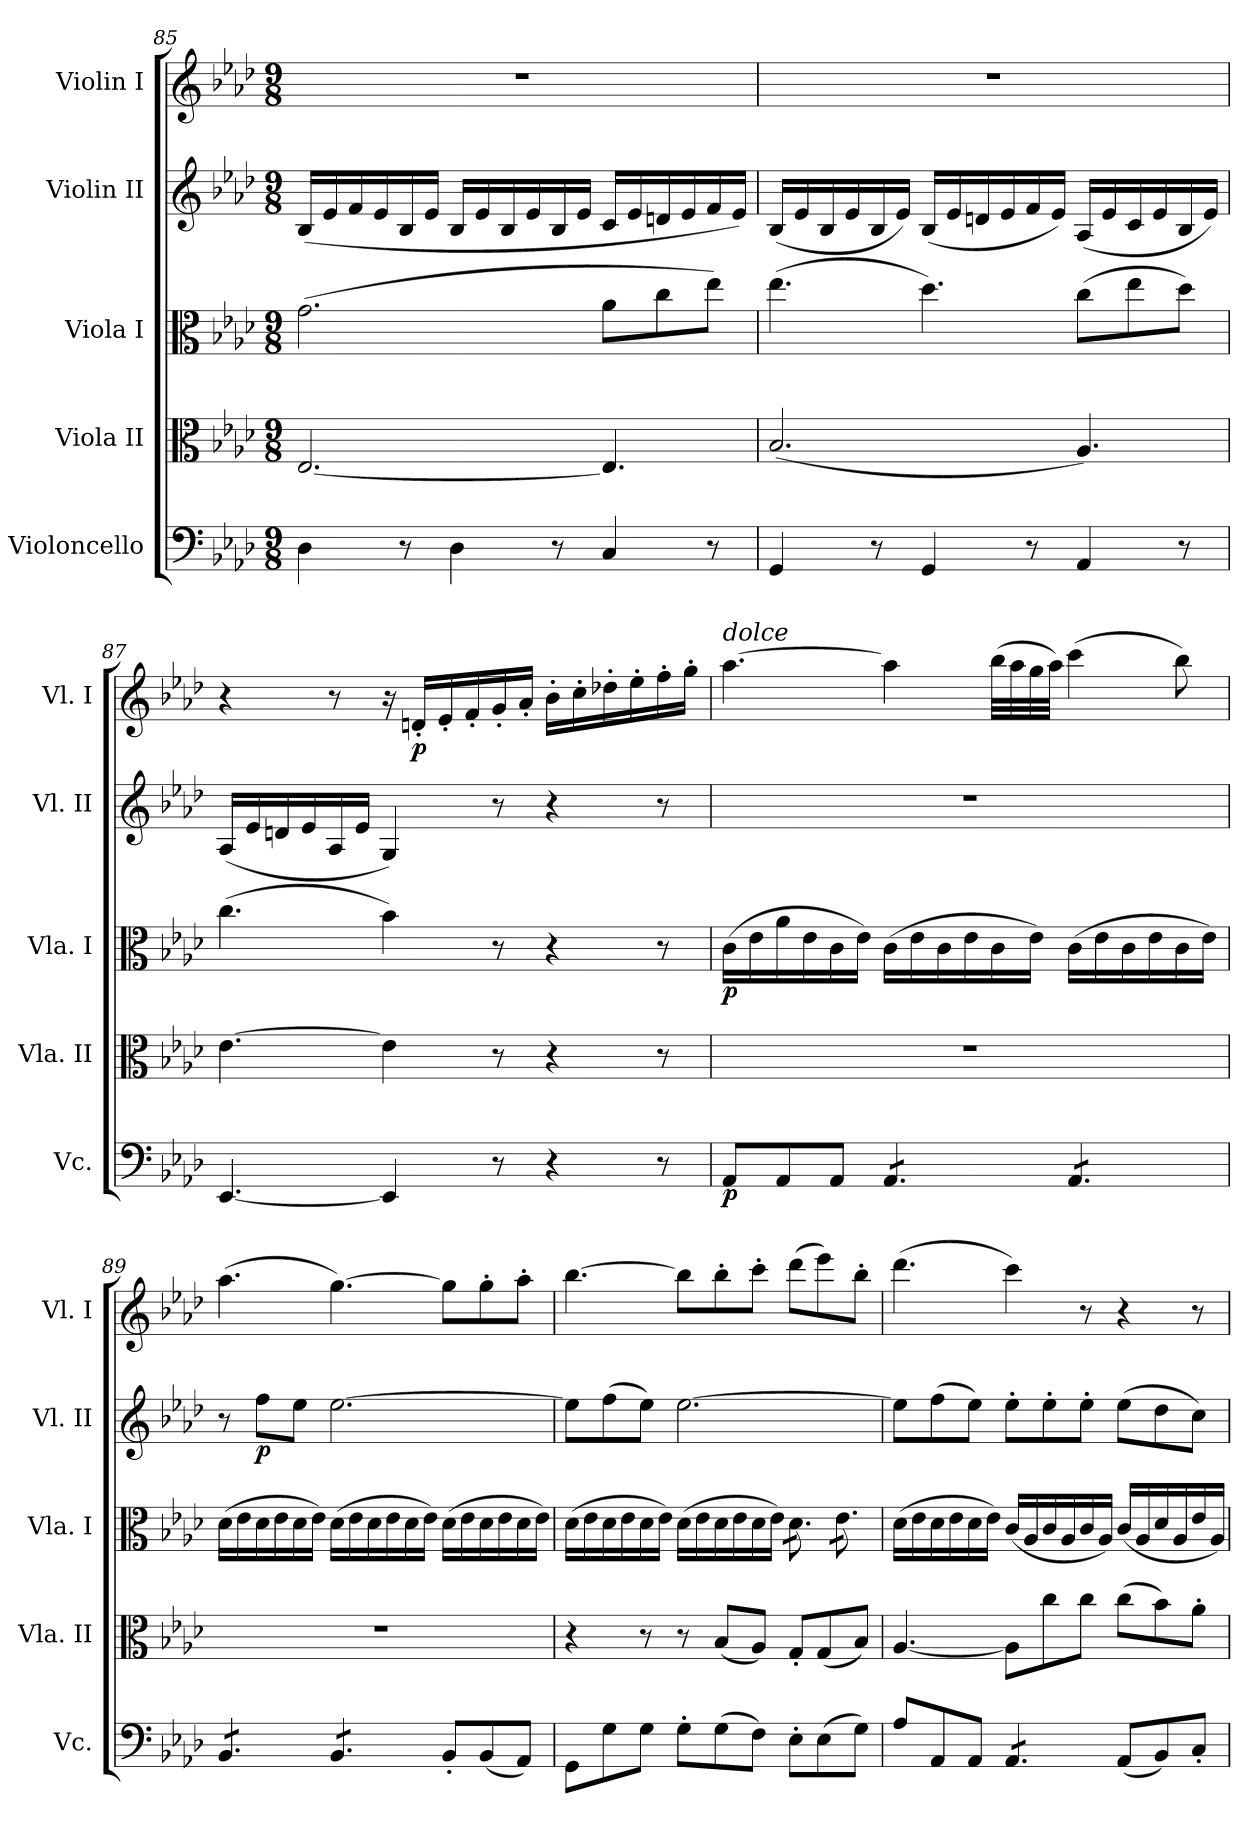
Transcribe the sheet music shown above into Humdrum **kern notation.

**kern	**dynam	**kern	**kern	**dynam	**kern	**dynam	**kern	**dynam
*part5	*part5	*part4	*part3	*part3	*part2	*part2	*part1	*part1
*staff5	*staff5	*staff4	*staff3	*staff3	*staff2	*staff2	*staff1	*staff1
*I"Violoncello	*	*I"Viola II	*I"Viola I	*	*I"Violin II	*	*I"Violin I	*
*I'Vc.	*	*I'Vla. II	*I'Vla. I	*	*I'Vl. II	*	*I'Vl. I	*
!!LO:LB:g=z
*clefF4	*	*clefC3	*clefC3	*	*clefG2	*	*clefG2	*
*k[b-e-a-d-]	*	*k[b-e-a-d-]	*k[b-e-a-d-]	*	*k[b-e-a-d-]	*	*k[b-e-a-d-]	*
*A-:	*	*A-:	*A-:	*	*A-:	*	*A-:	*
*M9/8	*	*M9/8	*M9/8	*	*M9/8	*	*M9/8	*
=85	=85	=85	=85	=85	=85	=85	=85	=85
4D-i\	.	[2.E-i/	(2.gi\	.	(16B-i/LL	.	8%9r	.
.	.	.	.	.	16e-i/	.	.	.
.	.	.	.	.	16fi/	.	.	.
.	.	.	.	.	16e-i/	.	.	.
8r	.	.	.	.	16B-i/	.	.	.
.	.	.	.	.	16e-i/JJ	.	.	.
4D-i\	.	.	.	.	16B-i/LL	.	.	.
.	.	.	.	.	16e-i/	.	.	.
.	.	.	.	.	16B-i/	.	.	.
.	.	.	.	.	16e-i/	.	.	.
8r	.	.	.	.	16B-i/	.	.	.
.	.	.	.	.	16e-i/JJ	.	.	.
4Ci/	.	4.E-i/]	8a-i\L	.	16ci/LL	.	.	.
.	.	.	.	.	16e-i/	.	.	.
.	.	.	8cci\	.	16dni/	.	.	.
.	.	.	.	.	16e-i/	.	.	.
8r	.	.	8ee-i\J)	.	16fi/	.	.	.
.	.	.	.	.	16e-i/JJ)	.	.	.
=86	=86	=86	=86	=86	=86	=86	=86	=86
4GGi/	.	(2.B-i/	(4.ee-i\	.	(16B-i/LL	.	8%9r	.
.	.	.	.	.	16e-i/	.	.	.
.	.	.	.	.	16B-i/	.	.	.
.	.	.	.	.	16e-i/	.	.	.
8r	.	.	.	.	16B-i/	.	.	.
.	.	.	.	.	16e-i/JJ)	.	.	.
4GGi/	.	.	4.dd-i\)	.	(16B-i/LL	.	.	.
.	.	.	.	.	16e-i/	.	.	.
.	.	.	.	.	16dni/	.	.	.
.	.	.	.	.	16e-i/	.	.	.
8r	.	.	.	.	16fi/	.	.	.
.	.	.	.	.	16e-i/JJ)	.	.	.
4AA-i/	.	4.A-i/)	(8cci\L	.	(16A-i/LL	.	.	.
.	.	.	.	.	16e-i/	.	.	.
.	.	.	8ee-i\	.	16ci/	.	.	.
.	.	.	.	.	16e-i/	.	.	.
8r	.	.	8dd-i\J)	.	16B-i/	.	.	.
.	.	.	.	.	16e-i/JJ)	.	.	.
!!LO:PB:g=z
=87	=87	=87	=87	=87	=87	=87	=87	=87
[4.EE-i/	.	[4.e-i\	(4.cci\	.	(16A-i/LL	.	4r	.
.	.	.	.	.	16e-i/	.	.	.
.	.	.	.	.	16dni/	.	.	.
.	.	.	.	.	16e-i/	.	.	.
.	.	.	.	.	16A-i/	.	8r	.
.	.	.	.	.	16e-i/JJ	.	.	.
4EE-i/]	.	4e-i\]	4b-i\)	.	4Gi/)	.	16r	.
.	.	.	.	.	.	.	16dn'i/LL	p
.	.	.	.	.	.	.	16e-'i/	.
.	.	.	.	.	.	.	16f'i/	.
8r	.	8r	8r	.	8r	.	16g'i/	.
.	.	.	.	.	.	.	16a-'i/JJ	.
4r	.	4r	4r	.	4r	.	16b-'i\LL	.
.	.	.	.	.	.	.	16cc'i\	.
.	.	.	.	.	.	.	16dd-X'i\	.
.	.	.	.	.	.	.	16ee-'i\	.
8r	.	8r	8r	.	8r	.	16ff'i\	.
.	.	.	.	.	.	.	16gg'i\JJ	.
=88	=88	=88	=88	=88	=88	=88	=88	=88
!	!	!	!	!	!	!	!LO:TX:i:t=dolce	!
8AA-i/L	p	8%9r	(16ci\LL	p	8%9r	.	[4.aa-i\	.
.	.	.	16e-i\	.	.	.	.	.
8AA-i/	.	.	16a-i\	.	.	.	.	.
.	.	.	16e-i\	.	.	.	.	.
8AA-i/J	.	.	16ci\	.	.	.	.	.
.	.	.	16e-i\JJ)	.	.	.	.	.
*tremolo	*	*	*	*	*	*	*	*
8AA-i/L	.	.	(16ci\LL	.	.	.	4aa-i\]	.
.	.	.	16e-i\	.	.	.	.	.
8AA-i/	.	.	16ci\	.	.	.	.	.
.	.	.	16e-i\	.	.	.	.	.
8AA-i/J	.	.	16ci\	.	.	.	(32bb-i\LLL	.
.	.	.	.	.	.	.	32aa-i\	.
.	.	.	16e-i\JJ)	.	.	.	32ggi\	.
.	.	.	.	.	.	.	32aa-i\JJJ)	.
8AA-i/L	.	.	(16ci\LL	.	.	.	(4ccci\	.
.	.	.	16e-i\	.	.	.	.	.
8AA-i/	.	.	16ci\	.	.	.	.	.
.	.	.	16e-i\	.	.	.	.	.
8AA-i/J	.	.	16ci\	.	.	.	8bb-i\)	.
.	.	.	16e-i\JJ)	.	.	.	.	.
!!LO:LB:g=z
=89	=89	=89	=89	=89	=89	=89	=89	=89
8BB-i/L	.	8%9r	(16d-i\LL	.	8r	.	(4.aa-i\	.
.	.	.	16e-i\	.	.	.	.	.
8BB-i/	.	.	16d-i\	.	8ffi\L	p	.	.
.	.	.	16e-i\	.	.	.	.	.
8BB-i/J	.	.	16d-i\	.	8ee-i\J	.	.	.
.	.	.	16e-i\JJ)	.	.	.	.	.
8BB-i/L	.	.	(16d-i\LL	.	[2.ee-i\	.	[4.ggi\)	.
.	.	.	16e-i\	.	.	.	.	.
8BB-i/	.	.	16d-i\	.	.	.	.	.
.	.	.	16e-i\	.	.	.	.	.
8BB-i/J	.	.	16d-i\	.	.	.	.	.
*Xtremolo	*	*	*	*	*	*	*	*
.	.	.	16e-i\JJ)	.	.	.	.	.
8BB-'i/L	.	.	(16d-i\LL	.	.	.	8ggi\L]	.
.	.	.	16e-i\	.	.	.	.	.
(8BB-i/	.	.	16d-i\	.	.	.	8gg'i\	.
.	.	.	16e-i\	.	.	.	.	.
8AA-i/J)	.	.	16d-i\	.	.	.	8aa-'i\J	.
.	.	.	16e-i\JJ)	.	.	.	.	.
=90	=90	=90	=90	=90	=90	=90	=90	=90
8GGi\L	.	4r	(16d-i\LL	.	8ee-i\L]	.	[4.bb-i\	.
.	.	.	16e-i\	.	.	.	.	.
8Gi\	.	.	16d-i\	.	(8ffi\	.	.	.
.	.	.	16e-i\	.	.	.	.	.
8Gi\J	.	8r	16d-i\	.	8ee-i\J)	.	.	.
.	.	.	16e-i\JJ)	.	.	.	.	.
8G'i\L	.	8r	(16d-i\LL	.	[2.ee-i\	.	8bb-i\L]	.
.	.	.	16e-i\	.	.	.	.	.
(8Gi\	.	(8B-i/L	16d-i\	.	.	.	8bb-'i\	.
.	.	.	16e-i\	.	.	.	.	.
8Fi\J)	.	8A-i/J)	16d-i\	.	.	.	8ccc'i\J	.
.	.	.	16e-i\JJ)	.	.	.	.	.
*	*	*	*tremolo	*	*	*	*	*
8E-'i\L	.	8G'i/L	(16d-i\LL	.	.	.	(8ddd-i\L	.
.	.	.	(16d-i\	.	.	.	.	.
(8E-i\	.	(8Gi/	(16d-i\JJ	.	.	.	8eee-i\)	.
.	.	.	16e-i\)LL	.	.	.	.	.
8Gi\J)	.	8B-i/J)	16e-i\)	.	.	.	8bb-'i\J	.
.	.	.	16e-i\)JJ	.	.	.	.	.
*	*	*	*Xtremolo	*	*	*	*	*
!!LO:PB:g=z
=91	=91	=91	=91	=91	=91	=91	=91	=91
8A-i/L	.	[4.A-i/	(16d-i\LL	.	8ee-i\L]	.	(4.ddd-i\	.
.	.	.	16e-i\	.	.	.	.	.
8AA-i/	.	.	16d-i\	.	(8ffi\	.	.	.
.	.	.	16e-i\	.	.	.	.	.
8AA-i/J	.	.	16d-i\	.	8ee-i\J)	.	.	.
.	.	.	16e-i\JJ)	.	.	.	.	.
*tremolo	*	*	*	*	*	*	*	*
8AA-i/L	.	8A-i\L]	(16ci/LL	.	8ee-'i\L	.	4ccci\)	.
.	.	.	16A-i/	.	.	.	.	.
8AA-i/	.	8cci\	16ci/	.	8ee-'i\	.	.	.
.	.	.	16A-i/	.	.	.	.	.
8AA-i/J	.	8cci\J	16ci/	.	8ee-'i\J	.	8r	.
*Xtremolo	*	*	*	*	*	*	*	*
.	.	.	16A-i/JJ)	.	.	.	.	.
(8AA-i/L	.	(8cci\L	(16ci/LL	.	(8ee-i\L	.	4r	.
.	.	.	16A-i/	.	.	.	.	.
8BB-i/)	.	8b-i\)	16d-i/	.	8dd-i\	.	.	.
.	.	.	16A-i/	.	.	.	.	.
8C'i/J	.	8a-'i\J	16e-i/	.	8cci\J)	.	8r	.
.	.	.	16A-i/JJ)	.	.	.	.	.
=	=	=	=	=	=	=	=	=
*-	*-	*-	*-	*-	*-	*-	*-	*-
